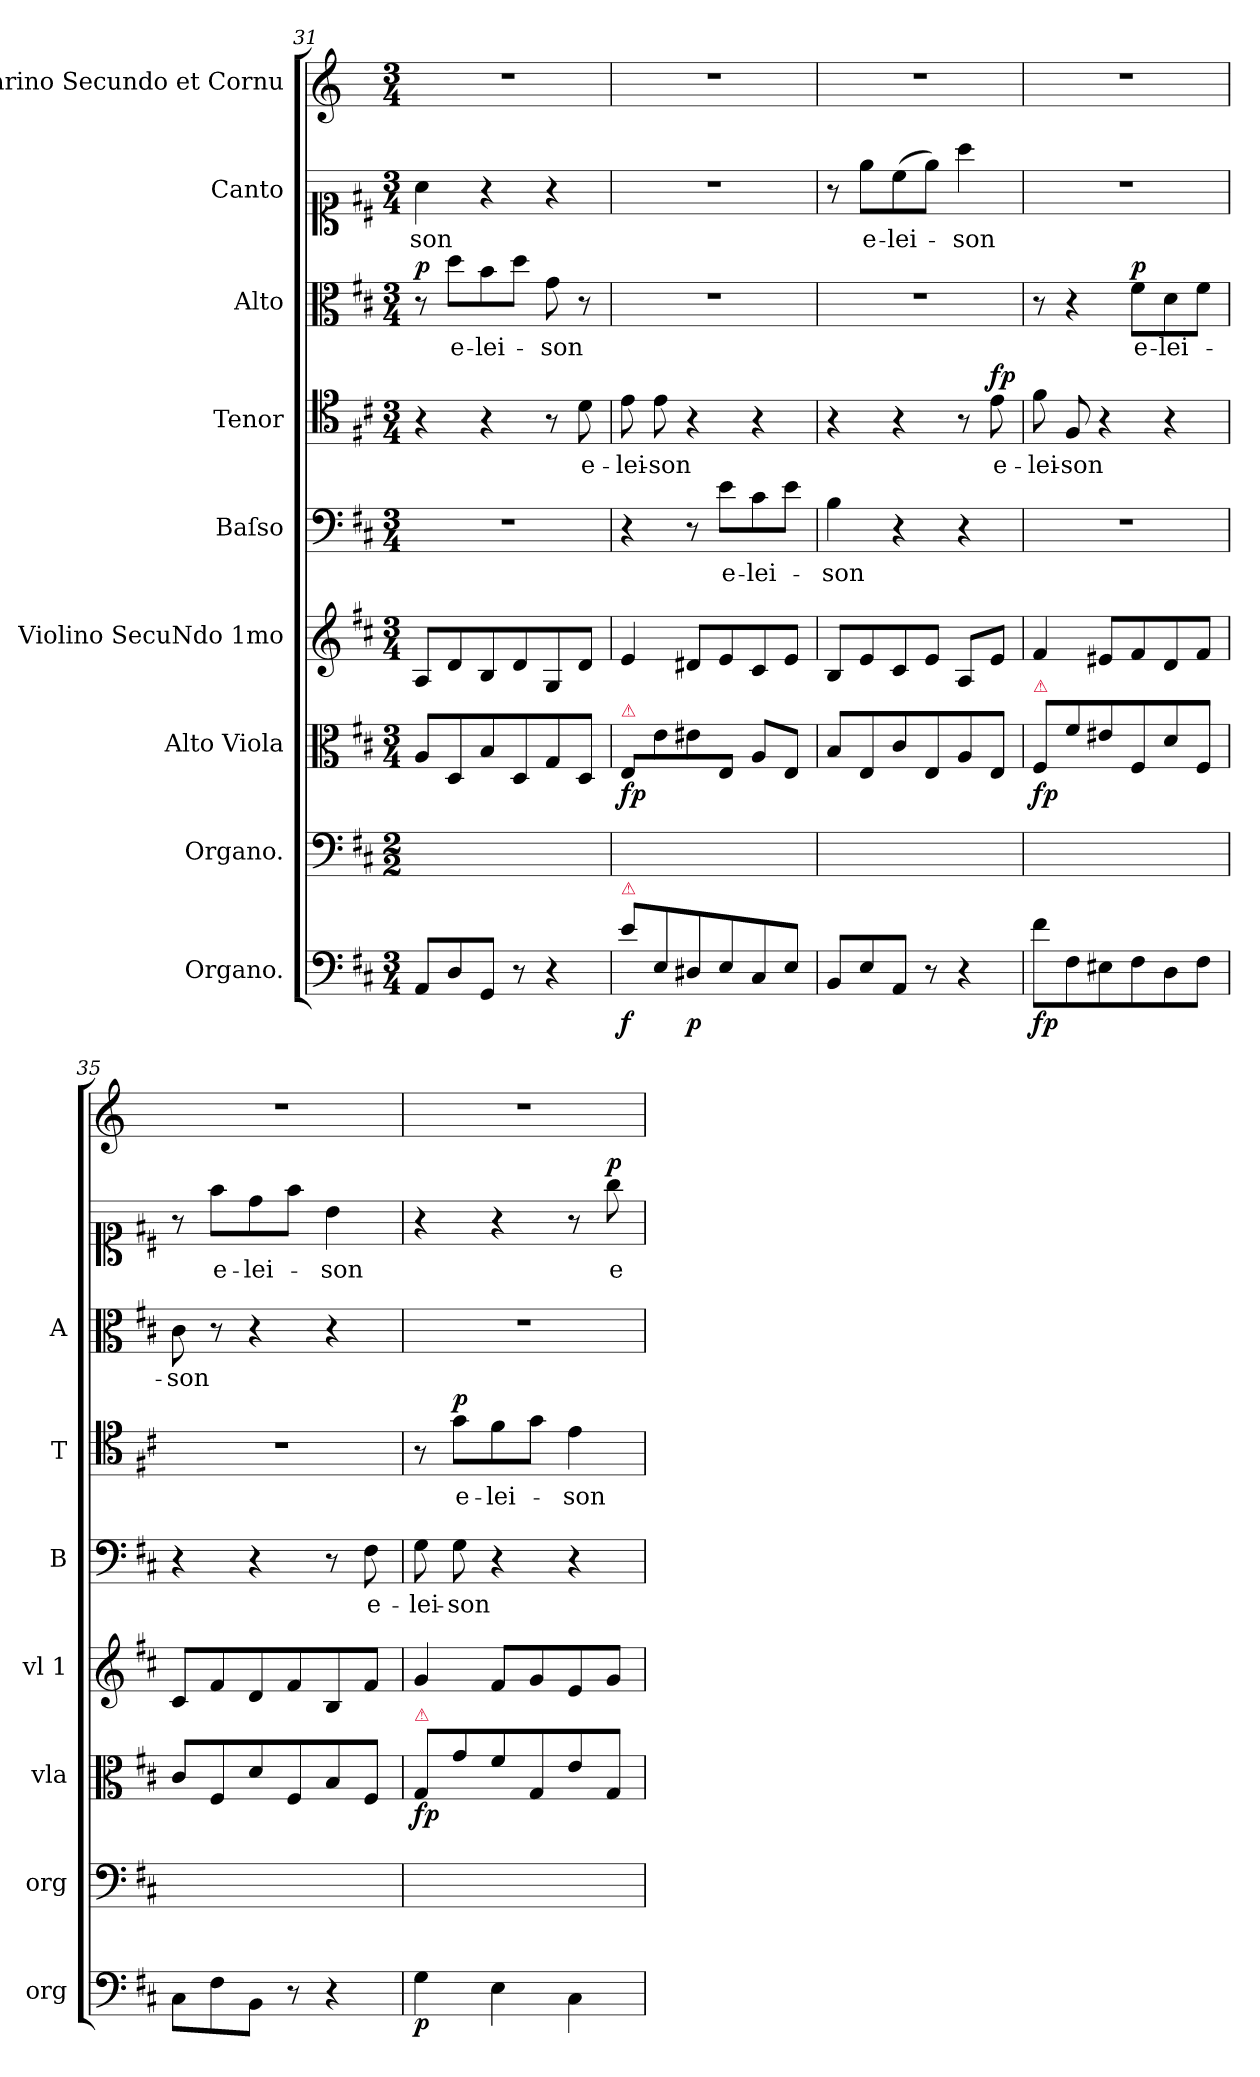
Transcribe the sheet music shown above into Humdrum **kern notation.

**kern	**dynam	**kern	**kern	**dynam	**kern	**kern	**text	**kern	**text	**dynam	**kern	**text	**dynam	**kern	**text	**dynam	**kern
*part9	*part9	*part8	*part7	*part7	*part6	*part5	*part5	*part4	*part4	*part4	*part3	*part3	*part3	*part2	*part2	*part2	*part1
*staff9	*staff9	*staff8	*staff7	*staff7	*staff6	*staff5	*staff5	*staff4	*staff4	*staff4	*staff3	*staff3	*staff3	*staff2	*staff2	*staff2	*staff1
*I"Organo.	*	*I"Organo.	*I"Alto Viola	*	*I"Violino SecuNdo 1mo	*I"Baſso	*	*I"Tenor	*	*	*I"Alto	*	*	*I"Canto	*	*	*I"Clarino Secundo et Cornu
*I'org	*	*I'org	*I'vla	*	*I'vl 1	*I'B	*	*I'T	*	*	*I'A	*	*	*	*	*	*
*clefF4	*	*clefF4	*clefC3	*	*clefG2	*clefF4	*	*clefC4	*	*	*clefC3	*	*	*clefC1	*	*	*clefG2
*	*	*	*	*	*	*	*	*	*	*	*	*	*	*	*	*	*ITrd6c10
*k[f#c#]	*	*k[f#c#]	*k[f#c#]	*	*k[f#c#]	*k[f#c#]	*	*k[f#c#]	*	*	*k[f#c#]	*	*	*k[f#c#]	*	*	*k[f#c#]
*M3/4	*	*M2/2	*M3/4	*	*M3/4	*M3/4	*	*M3/4	*	*	*M3/4	*	*	*M3/4	*	*	*M3/4
=31	=31	=31	=31	=31	=31	=31	=31	=31	=31	=31	=31	=31	=31	=31	=31	=31	=31
!	!	!	!	!	!	!	!	!	!	!	!	!	!LO:DY:a	!	!	!	!
8AA/L	.	2.ryy	8A/L	.	8A/L	2.r	.	4r	.	.	8r	.	p	4a\	-son	.	2.r
8D/	.	.	8D/	.	8d/	.	.	.	.	.	8dd\L	e-	.	.	.	.	.
8GG/J	.	.	8B/	.	8B/	.	.	4r	.	.	8b\	-lei-	.	4r	.	.	.
8r	.	.	8D/	.	8d/	.	.	.	.	.	8dd\J	.	.	.	.	.	.
4r	.	.	8G/	.	8G/	.	.	8r	.	.	8g\	-son	.	4r	.	.	.
.	.	.	8D/J	.	8d/J	.	.	8d\	e-	.	8r	.	.	.	.	.	.
=32	=32	=32	=32	=32	=32	=32	=32	=32	=32	=32	=32	=32	=32	=32	=32	=32	=32
!	!	!	!LO:TX:a:color=crimson:t=⚠	!	!	!	!	!	!	!	!	!	!	!	!	!	!
!LO:TX:a:color=crimson:t=⚠	!	!	!	!	!	!	!	!	!	!	!	!	!	!	!	!	!
!	!LO:DY:b	!	!	!LO:DY:b	!	!	!	!	!	!	!	!	!	!	!	!	!
8e/L	f.	2.ryy	8E/L	fp.	4e/	4r	.	8e\	-lei-	.	2.r	.	.	2.r	.	.	2.r
8E/	.	.	8e\	.	.	.	.	8e\	-son	.	.	.	.	.	.	.	.
!	!LO:DY:b	!	!	!	!	!	!	!	!	!	!	!	!	!	!	!	!
8D#X/	p	.	8e#X\	.	8d#X/L	8r	.	4r	.	.	.	.	.	.	.	.	.
8E/	.	.	8E/J	.	8e/	8e\L	e-	.	.	.	.	.	.	.	.	.	.
8C#/	.	.	8A\L	.	8c#/	8c#\	-lei-	4r	.	.	.	.	.	.	.	.	.
8E/J	.	.	8E/J	.	8e/J	8e\J	.	.	.	.	.	.	.	.	.	.	.
=33	=33	=33	=33	=33	=33	=33	=33	=33	=33	=33	=33	=33	=33	=33	=33	=33	=33
8BB/L	.	2.ryy	8B/L	.	8B/L	4B\	-son	4r	.	.	2.r	.	.	8r	.	.	2.r
8E/	.	.	8E/	.	8e/	.	.	.	.	.	.	.	.	8ee\L	e-	.	.
8AA/J	.	.	8c#/	.	8c#/	4r	.	4r	.	.	.	.	.	(8cc#\	-lei-	.	.
8r	.	.	8E/	.	8e/J	.	.	.	.	.	.	.	.	8ee\J)	.	.	.
4r	.	.	8A/	.	8A/L	4r	.	8r	.	.	.	.	.	4aa\	-son	.	.
!	!	!	!	!	!	!	!	!	!LO:LY:i	!LO:DY:a	!	!	!	!	!	!	!
.	.	.	8E/J	.	8e/J	.	.	8e\	e-	fp.	.	.	.	.	.	.	.
=34	=34	=34	=34	=34	=34	=34	=34	=34	=34	=34	=34	=34	=34	=34	=34	=34	=34
!	!	!	!LO:TX:a:color=crimson:t=⚠	!	!	!	!	!	!	!	!	!	!	!	!	!	!
!	!LO:DY:b	!	!	!LO:DY:b	!	!	!	!	!LO:LY:i	!	!	!	!	!	!	!	!
8f#\L	fp	2.ryy	8F#/L	fp.	4f#/	2.r	.	8f#\	-lei-	.	8r	.	.	2.r	.	.	2.r
!	!	!	!	!	!	!	!	!	!LO:LY:i	!	!	!	!	!	!	!	!
8F#\	.	.	8f#\	.	.	.	.	8F#/	-son	.	4r	.	.	.	.	.	.
8E#X\	.	.	8e#X\	.	8e#X/L	.	.	4r	.	.	.	.	.	.	.	.	.
!	!	!	!	!	!	!	!	!	!	!	!	!LO:LY:i	!LO:DY:a	!	!	!	!
8F#\	.	.	8F#/	.	8f#/	.	.	.	.	.	8f#\L	e-	p	.	.	.	.
!	!	!	!	!	!	!	!	!	!	!	!	!LO:LY:i	!	!	!	!	!
8D\	.	.	8d\	.	8d/	.	.	4r	.	.	8d\	-lei-	.	.	.	.	.
8F#\J	.	.	8F#/J	.	8f#/J	.	.	.	.	.	8f#\J	.	.	.	.	.	.
=35	=35	=35	=35	=35	=35	=35	=35	=35	=35	=35	=35	=35	=35	=35	=35	=35	=35
!	!	!	!	!	!	!	!	!	!	!	!	!LO:LY:i	!	!	!	!	!
8C#\L	.	2.ryy	8c#/L	.	8c#/L	4r	.	2.r	.	.	8c#\	-son	.	8r	.	.	2.r
!	!	!	!	!	!	!	!	!	!	!	!	!	!	!	!LO:LY:i	!	!
8F#\	.	.	8F#/	.	8f#/	.	.	.	.	.	8r	.	.	8ff#\L	e-	.	.
!	!	!	!	!	!	!	!	!	!	!	!	!	!	!	!LO:LY:i	!	!
8BB\J	.	.	8d/	.	8d/	4r	.	.	.	.	4r	.	.	8dd\	-lei-	.	.
8r	.	.	8F#/	.	8f#/	.	.	.	.	.	.	.	.	8ff#\J	.	.	.
!	!	!	!	!	!	!	!	!	!	!	!	!	!	!	!LO:LY:i	!	!
4r	.	.	8B/	.	8B/	8r	.	.	.	.	4r	.	.	4b\	-son	.	.
.	.	.	8F#/J	.	8f#/J	8F#\	e-	.	.	.	.	.	.	.	.	.	.
=36	=36	=36	=36	=36	=36	=36	=36	=36	=36	=36	=36	=36	=36	=36	=36	=36	=36
!	!	!	!LO:TX:a:color=crimson:t=⚠	!	!	!	!	!	!	!	!	!	!	!	!	!	!
!	!LO:DY:b	!	!	!LO:DY:b	!	!	!	!	!	!	!	!	!	!	!	!	!
4G\	p	2.ryy	8G/L	fp	4g/	8G\	-lei-	8r	.	.	2.r	.	.	4r	.	.	2.r
!	!	!	!	!	!	!	!	!	!	!LO:DY:b	!	!	!	!	!	!	!
.	.	.	8g\	.	.	8G\	-son	8g\L	e-	p	.	.	.	.	.	.	.
4E\	.	.	8f#\	.	8f#/L	4r	.	8f#\	-lei-	.	.	.	.	4r	.	.	.
.	.	.	8G/	.	8g/	.	.	8g\J	.	.	.	.	.	.	.	.	.
4C#\	.	.	8e\	.	8e/	4r	.	4e\	-son	.	.	.	.	8r	.	.	.
!	!	!	!	!	!	!	!	!	!	!	!	!	!	!	!LO:LY:i	!LO:DY:b	!
.	.	.	8G/J	.	8g/J	.	.	.	.	.	.	.	.	8gg\	e-	p	.
=	=	=	=	=	=	=	=	=	=	=	=	=	=	=	=	=	=
*-	*-	*-	*-	*-	*-	*-	*-	*-	*-	*-	*-	*-	*-	*-	*-	*-	*-
